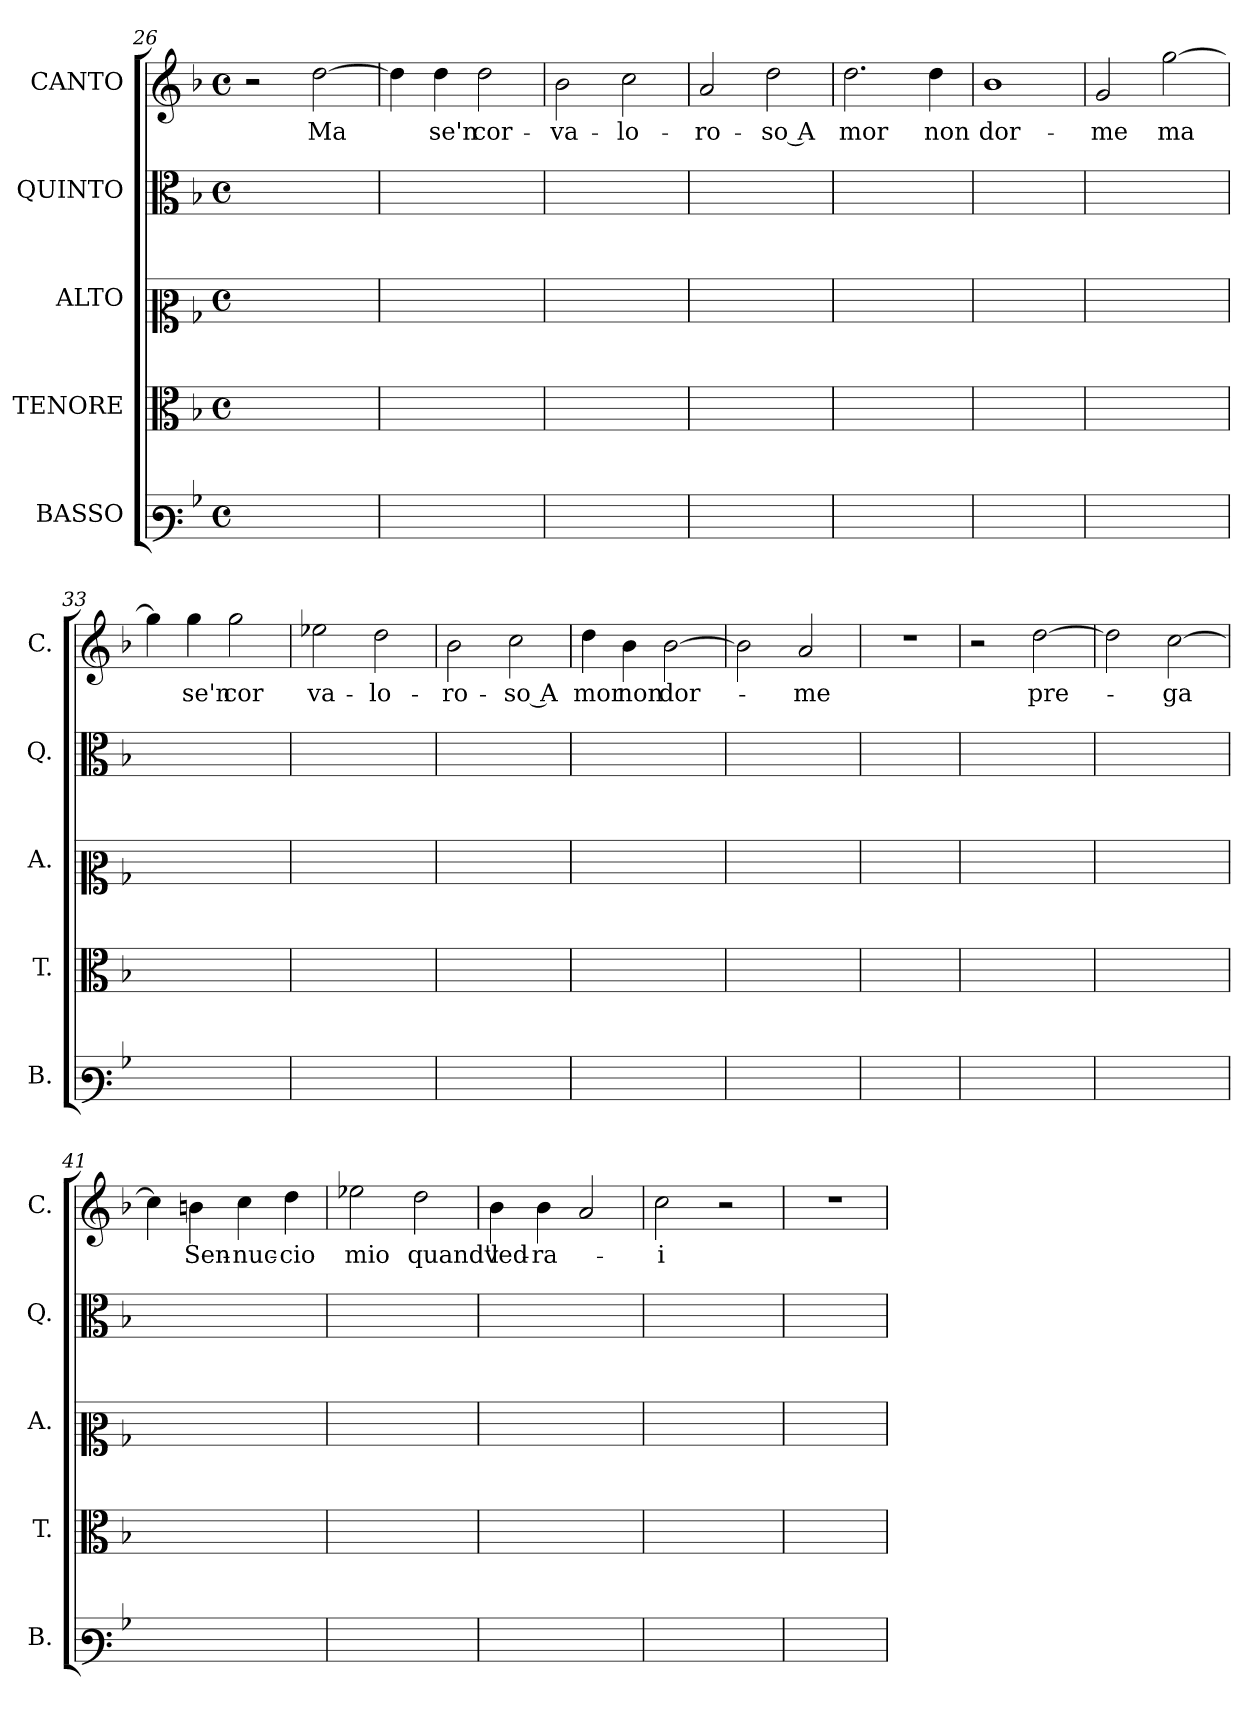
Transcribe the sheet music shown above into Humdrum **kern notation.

**kern	**kern	**kern	**kern	**kern	**text
*part5	*part4	*part3	*part2	*part1	*part1
*staff5	*staff4	*staff3	*staff2	*staff1	*staff1
*I"BASSO	*I"TENORE	*I"ALTO	*I"QUINTO	*I"CANTO	*
*I'B.	*I'T.	*I'A.	*I'Q.	*I'C.	*
*clefF3	*clefC3	*clefC2	*clefC3	*clefG2	*
*k[b-]	*k[b-]	*k[b-]	*k[b-]	*k[b-]	*
*F:	*F:	*F:	*F:	*F:	*
*M4/4	*M4/4	*M4/4	*M4/4	*M4/4	*
*met(c)	*met(c)	*met(c)	*met(c)	*met(c)	*
=26	=26	=26	=26	=26	=26
1ryy	1ryy	1ryy	1ryy	2r	.
.	.	.	.	[2dd	Ma
!!LO:LB:g=z
=27	=27	=27	=27	=27	=27
1ryy	1ryy	1ryy	1ryy	4dd]	.
.	.	.	.	4dd	se'n
.	.	.	.	2dd	cor-
=28	=28	=28	=28	=28	=28
1ryy	1ryy	1ryy	1ryy	2b-	-va-
.	.	.	.	2cc	-lo-
=29	=29	=29	=29	=29	=29
1ryy	1ryy	1ryy	1ryy	2a	-ro-
.	.	.	.	2dd	-so A
=30	=30	=30	=30	=30	=30
1ryy	1ryy	1ryy	1ryy	2.dd	-mor
.	.	.	.	4dd	non
=31	=31	=31	=31	=31	=31
1ryy	1ryy	1ryy	1ryy	1b-	dor-
=32	=32	=32	=32	=32	=32
1ryy	1ryy	1ryy	1ryy	2g	-me
.	.	.	.	[2gg	ma
=33	=33	=33	=33	=33	=33
1ryy	1ryy	1ryy	1ryy	4gg]	.
.	.	.	.	4gg	se'n
.	.	.	.	2gg	cor
!!LO:PB:g=z
=34	=34	=34	=34	=34	=34
1ryy	1ryy	1ryy	1ryy	2ee-	va-
.	.	.	.	2dd	-lo-
=35	=35	=35	=35	=35	=35
1ryy	1ryy	1ryy	1ryy	2b-	-ro-
.	.	.	.	2cc	-so A
=36	=36	=36	=36	=36	=36
1ryy	1ryy	1ryy	1ryy	4dd	-mor
.	.	.	.	4b-	non
.	.	.	.	[2b-	dor-
=37	=37	=37	=37	=37	=37
1ryy	1ryy	1ryy	1ryy	2b-]	.
.	.	.	.	2a	-me
=38	=38	=38	=38	=38	=38
1ryy	1ryy	1ryy	1ryy	1r	.
=39	=39	=39	=39	=39	=39
1ryy	1ryy	1ryy	1ryy	2r	.
.	.	.	.	[2dd	pre-
=40	=40	=40	=40	=40	=40
1ryy	1ryy	1ryy	1ryy	2dd]	.
.	.	.	.	[2cc	-ga
!!LO:LB:g=z
=41	=41	=41	=41	=41	=41
1ryy	1ryy	1ryy	1ryy	4cc]	.
.	.	.	.	4b	Sen-
.	.	.	.	4cc	-nuc-
.	.	.	.	4dd	-cio
=42	=42	=42	=42	=42	=42
1ryy	1ryy	1ryy	1ryy	2ee-	mio
.	.	.	.	2dd	quand'l
=43	=43	=43	=43	=43	=43
1ryy	1ryy	1ryy	1ryy	4b-	ved-
.	.	.	.	4b-	-ra-
.	.	.	.	2a	.
=44	=44	=44	=44	=44	=44
1ryy	1ryy	1ryy	1ryy	2cc	-i
.	.	.	.	2r	.
=45	=45	=45	=45	=45	=45
1ryy	1ryy	1ryy	1ryy	1r	.
=	=	=	=	=	=
*-	*-	*-	*-	*-	*-
